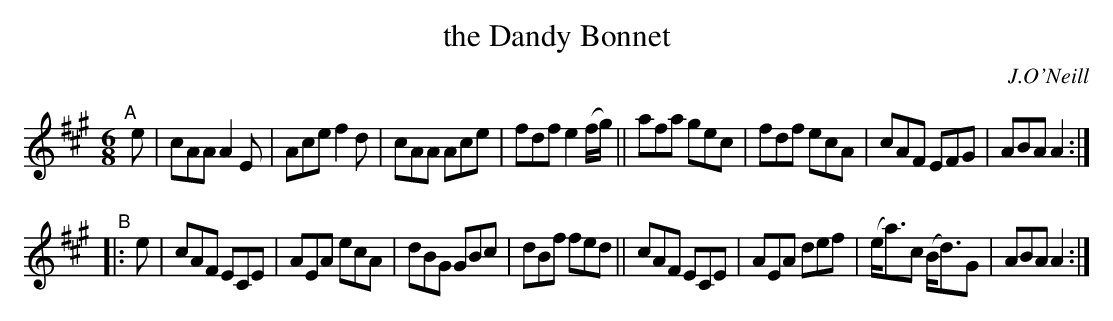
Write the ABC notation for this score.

X:1
T: the Dandy Bonnet
O: J.O'Neill
M: 6/8
L: 1/8
K: A
"^A"[|] e |\
cAA A2E | Ace f2d | cAA Ace | fdf e2 (f/g/) ||\
afa gec | fdf ecA | cAF EFG | ABA A2 :|
"^B"|: e |\
cAF ECE | AEA ecA | dBG GBc | dBf fed ||\
cAF ECE | AEA def | (e<a)c (B<d)G | ABA A2 :|
